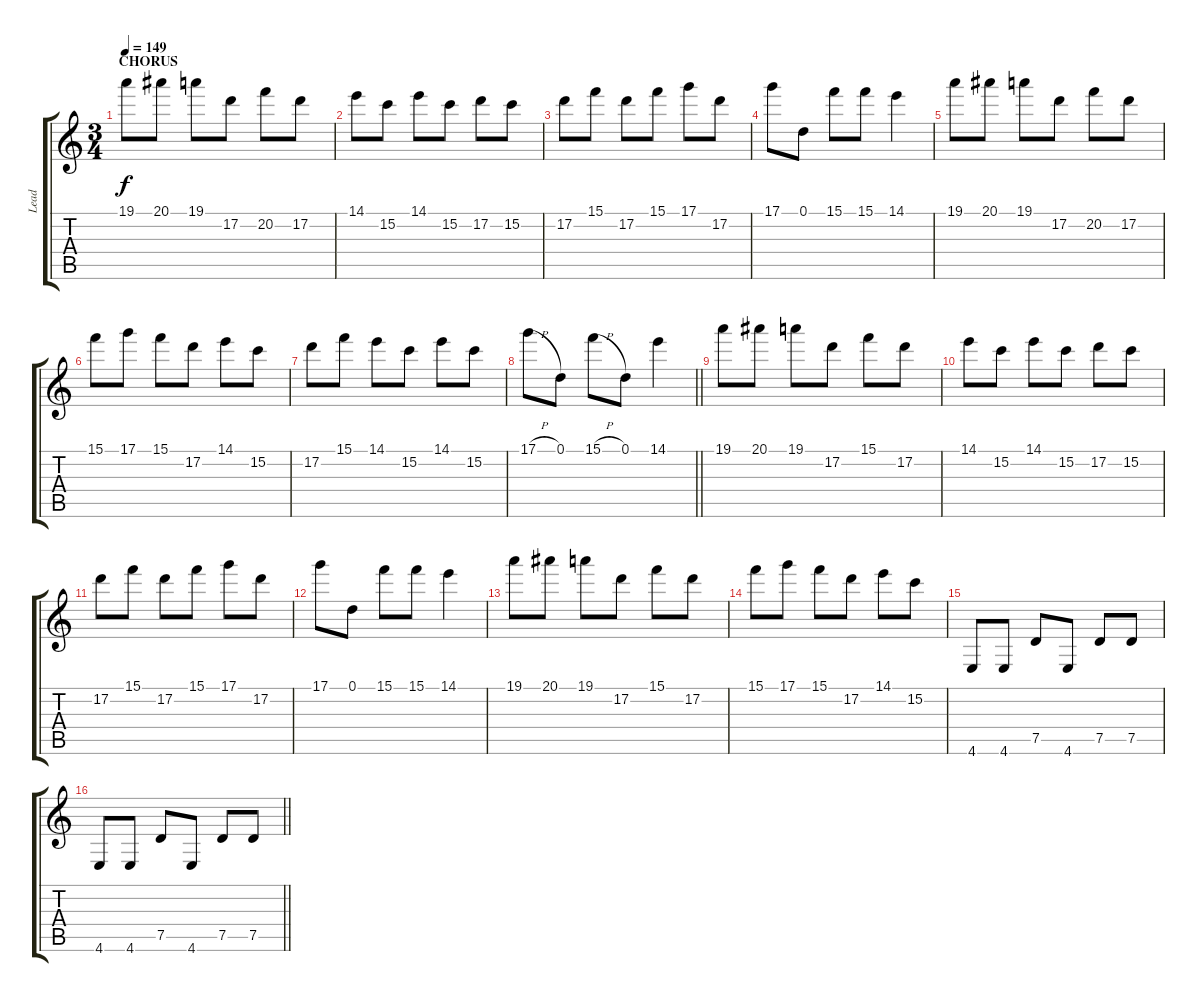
\track ("Lead" "Lead") {instrument distortionguitar}
\staff {score tabs}
\tuning (D4 A3 F3 C3 G2 C2) {hide}
\ts (3 4)
\section ("" "CHORUS")
\tempo 149
\clef g2
\ks c
19.1.8{dy f} 20.1.8 19.1.8 17.2.8 20.2.8 17.2.8 |
14.1.8 15.2.8 14.1.8 15.2.8 17.2.8 15.2.8 |
17.2.8 15.1.8 17.2.8 15.1.8 17.1.8 17.2.8 |
17.1.8 0.1.8 15.1.8 15.1.8 14.1.4 |
19.1.8 20.1.8 19.1.8 17.2.8 20.2.8 17.2.8 |
15.1.8 17.1.8 15.1.8 17.2.8 14.1.8 15.2.8 |
17.2.8 15.1.8 14.1.8 15.2.8 14.1.8 15.2.8 |
\barLineRight lightlight
17.1{h}.8 0.1.8 15.1{h}.8 0.1.8 14.1.4 |
\section ("" "")
19.1.8 20.1.8 19.1.8 17.2.8 15.1.8 17.2.8 |
14.1.8 15.2.8 14.1.8 15.2.8 17.2.8 15.2.8 |
17.2.8 15.1.8 17.2.8 15.1.8 17.1.8 17.2.8 |
17.1.8 0.1.8 15.1.8 15.1.8 14.1.4 |
19.1.8 20.1.8 19.1.8 17.2.8 15.1.8 17.2.8 |
15.1.8 17.1.8 15.1.8 17.2.8 14.1.8 15.2.8 |
4.6.8 4.6.8 7.5.8 4.6.8 7.5.8 7.5.8 |
\barLineRight lightlight
4.6.8 4.6.8 7.5.8 4.6.8 7.5.8 7.5.8
